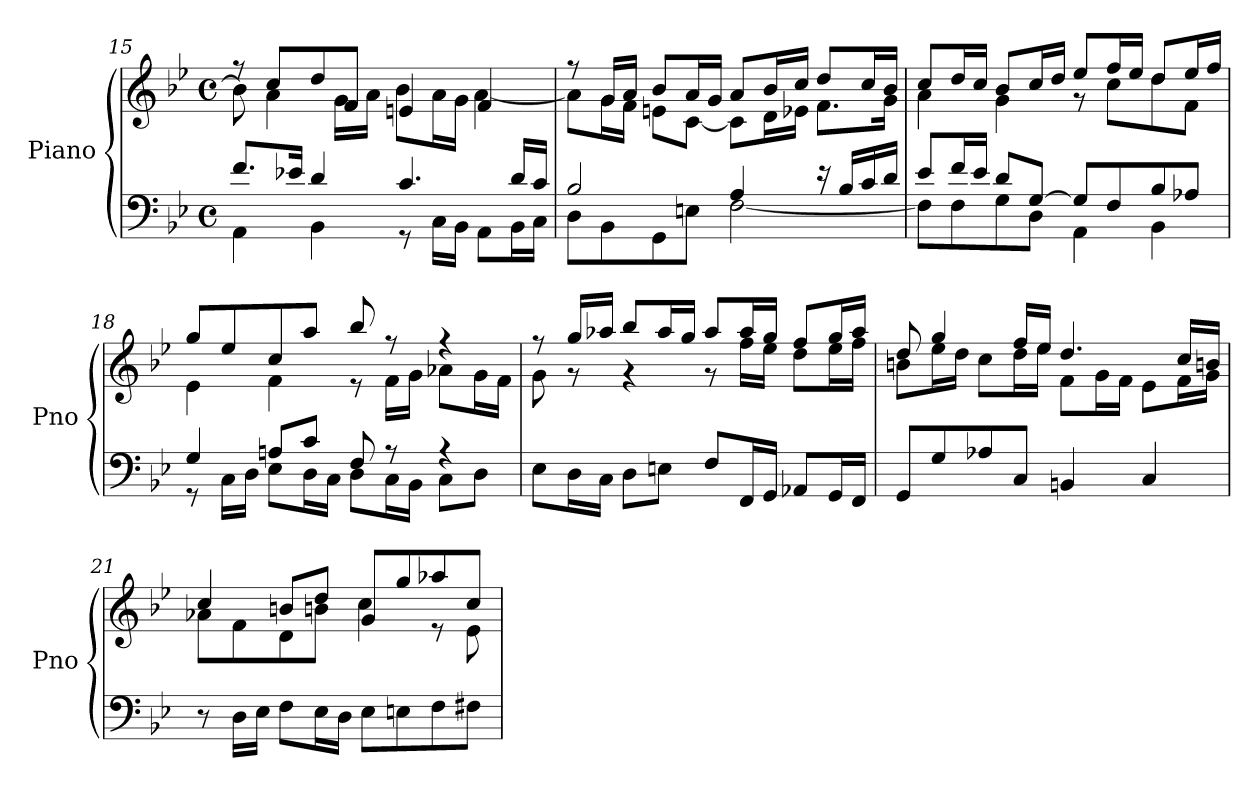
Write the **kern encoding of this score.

**kern	**kern
*part1	*part1
*staff2	*staff1
*I"Piano	*
*I'Pno	*
*clefF4	*clefG2
*k[b-e-]	*k[b-e-]
*B-:	*B-:
*M4/4	*M4/4
*met(c)	*met(c)
=15	=15
*^	*^
8.f/L	4AA\	8b-\]	8rff
.	.	8cc/L	4a\
16e-X/Jk	.	.	.
4d/	4BB-\	8dd/	.
.	.	8f/J	16g\LL
.	.	.	16a\JJ
4.c/	8rGG	4en/	8b-\L
.	16C\LL	.	16a\L
.	16BB-\JJ	.	16g\JJ
.	8AA\L	4f/	[4a\
16d/LL	16BB-\L	.	.
16c/JJ	16C\JJ	.	.
!!LO:PB:g=z	!!
=16	=16	=16	=16
2B-/	8D\L	8rff	8a\L]
.	8BB-\	16g/LL	16g\L
.	.	16a/JJ	16f\JJ
.	8GG\	8b-/L	8en\L
.	8En\J	16a/L	[8c\J
.	.	16g/JJ	.
4A/	[2F\	8a/L	8c\L]
.	.	16b-/L	16d\L
.	.	16cc/JJ	16e-X\JJ
16re	.	8dd/L	8.f\L
16B-/LL	.	.	.
16c/	.	16cc/L	.
16d/JJ	.	16b-/JJ	16g\Jk
=17	=17	=17	=17
8e-/L	8F\L]	8cc/L	4a\
16f/L	8F\	16dd/L	.
16e-/JJ	.	16cc/JJ	.
8d/L	8G\	8b-/L	4g\
[8G/J	8D\J	16cc/L	.
.	.	16dd/JJ	.
8G/L]	4AA\	8ee-/L	8rg
8F/	.	16ff/L	8cc\L
.	.	16ee-/JJ	.
8B-/	4BB-\	8dd/L	8dd\
8A-X/J	.	16ee-/L	8f\J
.	.	16ff/JJ	.
!!LO:LB:g=z	!!
=18	=18	=18	=18
4G/	8rGG	8gg/L	4e-\
.	16C\LL	8ee-/	.
.	16D\JJ	.	.
8An/L	8E-\L	8cc/	4f\
8c/J	16D\L	8aa/J	.
.	16C\JJ	.	.
8F/	8D\L	8bb-/	8re
8rA	16C\L	8rff	16f\LL
.	16BB-\JJ	.	16g\JJ
4rA	8C\L	4rff	8a-X\L
.	8D\J	.	16g\L
.	.	.	16f\JJ
*v	*v	*	*
=19	=19	=19
8E-\L	8rff	8g\
16D\L	16gg/LL	8r
16C\JJ	16aa-X/JJ	.
8D\L	8bb-/L	4r
8En\J	16aa-/L	.
.	16gg/JJ	.
8F/L	8aa-/L	8r
16FF/L	16aa-/L	16ff\LL
16GG/JJ	16gg/JJ	16ee-\JJ
8AA-X/L	8ff/L	8dd\L
16GG/L	16gg/L	16ee-\L
16FF/JJ	16aa-/JJ	16ff\JJ
=20	=20	=20
8GG/L	8dd/	8bn\L
8G/	4gg/	16ee-\L
.	.	16dd\JJ
8A-X/	.	8cc\L
8C/J	16ff/LL	16dd\L
.	16ee-/JJ	16ee-\JJ
4BBn/	4.dd/	8f\L
.	.	16g\L
.	.	16f\JJ
4C/	.	8e-\L
.	16cc/LL	16f\L
.	16bn/JJ	16g\JJ
!!LO:LB:g=z	!!
=21	=21	=21
8r	4cc/	8a-X\L
16D\LL	.	8f\
16E-\JJ	.	.
8F\L	8bn/L	8d\
16E-\L	8dd/J	8bn\J
16D\JJ	.	.
8E-\L	8g/L	4cc\
8En\	8gg/	.
8F\	8aa-X/	8re
8F#X\J	8cc/J	8e-\
*	*v	*v
=	=
*-	*-
